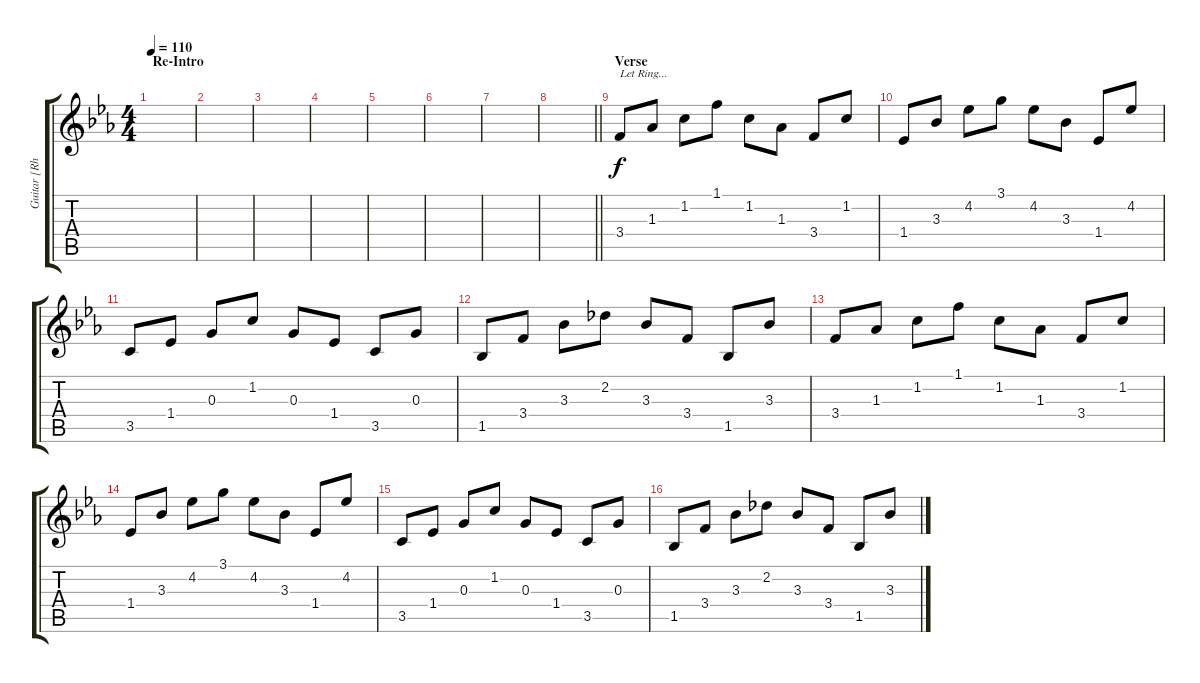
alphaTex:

\track ("Guitar [Rhythm]" "Guitar [Rh") {instrument distortionguitar}
\staff {score tabs}
\tuning (E4 B3 G3 D3 A2 E2) {hide}
\ts (4 4)
\section ("" "Re-Intro")
\tempo 110
\clef g2
\ks cminor
|
|
|
|
|
|
|
\barLineRight lightlight
|
\section ("" "Verse")
3.4.8{txt "Let Ring..."} 1.3.8 1.2.8 1.1.8 1.2.8 1.3.8 3.4.8 1.2.8 |
1.4.8 3.3.8 4.2.8 3.1.8 4.2.8 3.3.8 1.4.8 4.2.8 |
3.5.8 1.4.8 0.3.8 1.2.8 0.3.8 1.4.8 3.5.8 0.3.8 |
1.5.8 3.4.8 3.3.8 2.2.8 3.3.8 3.4.8 1.5.8 3.3.8 |
3.4.8 1.3.8 1.2.8 1.1.8 1.2.8 1.3.8 3.4.8 1.2.8 |
1.4.8 3.3.8 4.2.8 3.1.8 4.2.8 3.3.8 1.4.8 4.2.8 |
3.5.8 1.4.8 0.3.8 1.2.8 0.3.8 1.4.8 3.5.8 0.3.8 |
1.5.8 3.4.8 3.3.8 2.2.8 3.3.8 3.4.8 1.5.8 3.3.8
